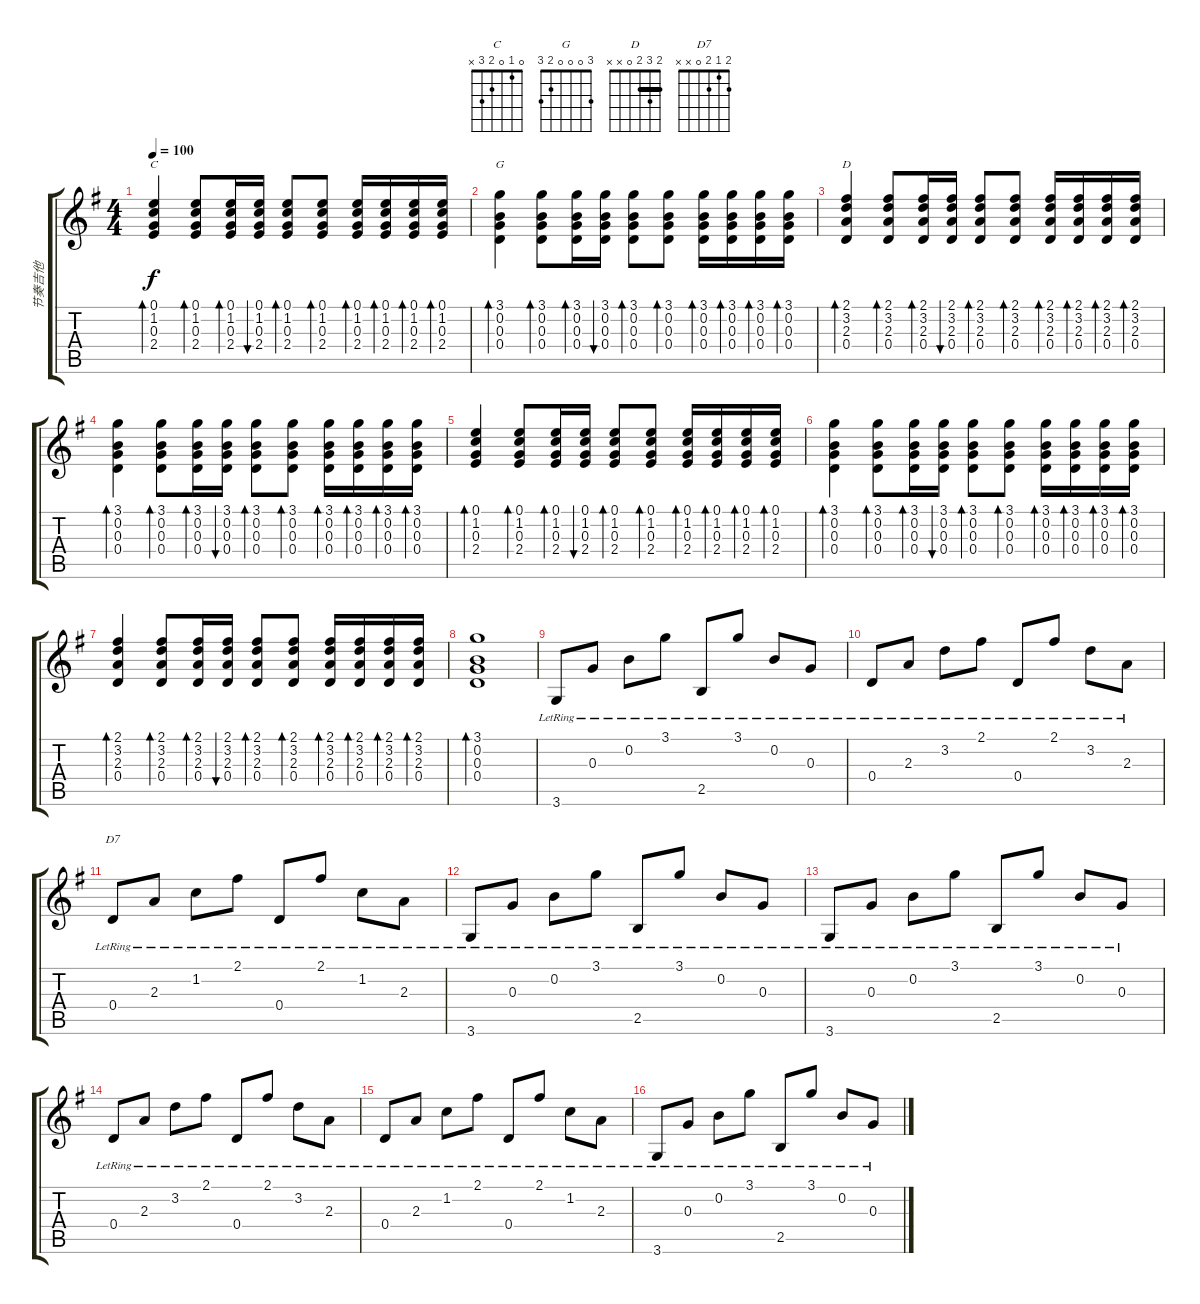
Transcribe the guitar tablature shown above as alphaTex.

\track ("节奏吉他" "节奏吉他") {instrument acousticguitarnylon}
\staff {score tabs}
\tuning (E4 B3 G3 D3 A2 E2) {hide}
\chord ("C" 0 1 0 2 3 x)
\chord ("G" 3 0 0 0 2 3)
\chord ("D" 2 3 2 0 x x) {barre 2}
\chord ("D7" 2 1 2 0 x x)
\ts (4 4)
\tempo 100
\clef g2
\ks g
(0.1 1.2 0.3 2.4).4{bd 60 ch "C" dy f} (0.1 1.2 0.3 2.4).8{bd 60} (0.1 1.2 0.3 2.4).16{bd 60} (0.1 1.2 0.3 2.4).16{bu 60} (0.1 1.2 0.3 2.4).8{bd 60} (0.1 1.2 0.3 2.4).8{bd 60} (0.1 1.2 0.3 2.4).16{bd 60} (0.1 1.2 0.3 2.4).16{bd 60} (0.1 1.2 0.3 2.4).16{bd 60} (0.1 1.2 0.3 2.4).16{bd 60} |
(3.1 0.2 0.3 0.4).4{bd 60 ch "G"} (3.1 0.2 0.3 0.4).8{bd 60} (3.1 0.2 0.3 0.4).16{bd 60} (3.1 0.2 0.3 0.4).16{bu 60} (3.1 0.2 0.3 0.4).8{bd 60} (3.1 0.2 0.3 0.4).8{bd 60} (3.1 0.2 0.3 0.4).16{bd 60} (3.1 0.2 0.3 0.4).16{bd 60} (3.1 0.2 0.3 0.4).16{bd 60} (3.1 0.2 0.3 0.4).16{bd 60} |
(2.1 3.2 2.3 0.4).4{bd 60 ch "D"} (2.1 3.2 2.3 0.4).8{bd 60} (2.1 3.2 2.3 0.4).16{bd 60} (2.1 3.2 2.3 0.4).16{bu 60} (2.1 3.2 2.3 0.4).8{bd 60} (2.1 3.2 2.3 0.4).8{bd 60} (2.1 3.2 2.3 0.4).16{bd 60} (2.1 3.2 2.3 0.4).16{bd 60} (2.1 3.2 2.3 0.4).16{bd 60} (2.1 3.2 2.3 0.4).16{bd 60} |
(3.1 0.2 0.3 0.4).4{bd 60} (3.1 0.2 0.3 0.4).8{bd 60} (3.1 0.2 0.3 0.4).16{bd 60} (3.1 0.2 0.3 0.4).16{bu 60} (3.1 0.2 0.3 0.4).8{bd 60} (3.1 0.2 0.3 0.4).8{bd 60} (3.1 0.2 0.3 0.4).16{bd 60} (3.1 0.2 0.3 0.4).16{bd 60} (3.1 0.2 0.3 0.4).16{bd 60} (3.1 0.2 0.3 0.4).16{bd 60} |
(0.1 1.2 0.3 2.4).4{bd 60} (0.1 1.2 0.3 2.4).8{bd 60} (0.1 1.2 0.3 2.4).16{bd 60} (0.1 1.2 0.3 2.4).16{bu 60} (0.1 1.2 0.3 2.4).8{bd 60} (0.1 1.2 0.3 2.4).8{bd 60} (0.1 1.2 0.3 2.4).16{bd 60} (0.1 1.2 0.3 2.4).16{bd 60} (0.1 1.2 0.3 2.4).16{bd 60} (0.1 1.2 0.3 2.4).16{bd 60} |
(3.1 0.2 0.3 0.4).4{bd 60} (3.1 0.2 0.3 0.4).8{bd 60} (3.1 0.2 0.3 0.4).16{bd 60} (3.1 0.2 0.3 0.4).16{bu 60} (3.1 0.2 0.3 0.4).8{bd 60} (3.1 0.2 0.3 0.4).8{bd 60} (3.1 0.2 0.3 0.4).16{bd 60} (3.1 0.2 0.3 0.4).16{bd 60} (3.1 0.2 0.3 0.4).16{bd 60} (3.1 0.2 0.3 0.4).16{bd 60} |
(2.1 3.2 2.3 0.4).4{bd 60} (2.1 3.2 2.3 0.4).8{bd 60} (2.1 3.2 2.3 0.4).16{bd 60} (2.1 3.2 2.3 0.4).16{bu 60} (2.1 3.2 2.3 0.4).8{bd 60} (2.1 3.2 2.3 0.4).8{bd 60} (2.1 3.2 2.3 0.4).16{bd 60} (2.1 3.2 2.3 0.4).16{bd 60} (2.1 3.2 2.3 0.4).16{bd 60} (2.1 3.2 2.3 0.4).16{bd 60} |
(3.1 0.2 0.3 0.4).1{bd 240} |
3.6{lr}.8 0.3{lr}.8 0.2{lr}.8 3.1{lr}.8 2.5{lr}.8 3.1{lr}.8 0.2{lr}.8 0.3{lr}.8 |
0.4{lr}.8 2.3{lr}.8 3.2{lr}.8 2.1{lr}.8 0.4{lr}.8 2.1{lr}.8 3.2{lr}.8 2.3{lr}.8 |
0.4{lr}.8{ch "D7"} 2.3{lr}.8 1.2{lr}.8 2.1{lr}.8 0.4{lr}.8 2.1{lr}.8 1.2{lr}.8 2.3{lr}.8 |
3.6{lr}.8 0.3{lr}.8 0.2{lr}.8 3.1{lr}.8 2.5{lr}.8 3.1{lr}.8 0.2{lr}.8 0.3{lr}.8 |
3.6{lr}.8 0.3{lr}.8 0.2{lr}.8 3.1{lr}.8 2.5{lr}.8 3.1{lr}.8 0.2{lr}.8 0.3{lr}.8 |
0.4{lr}.8{txt ""} 2.3{lr}.8 3.2{lr}.8 2.1{lr}.8 0.4{lr}.8 2.1{lr}.8 3.2{lr}.8 2.3{lr}.8 |
0.4{lr}.8 2.3{lr}.8 1.2{lr}.8 2.1{lr}.8 0.4{lr}.8 2.1{lr}.8 1.2{lr}.8 2.3{lr}.8 |
3.6{lr}.8 0.3{lr}.8 0.2{lr}.8 3.1{lr}.8 2.5{lr}.8 3.1{lr}.8 0.2{lr}.8 0.3{lr}.8
